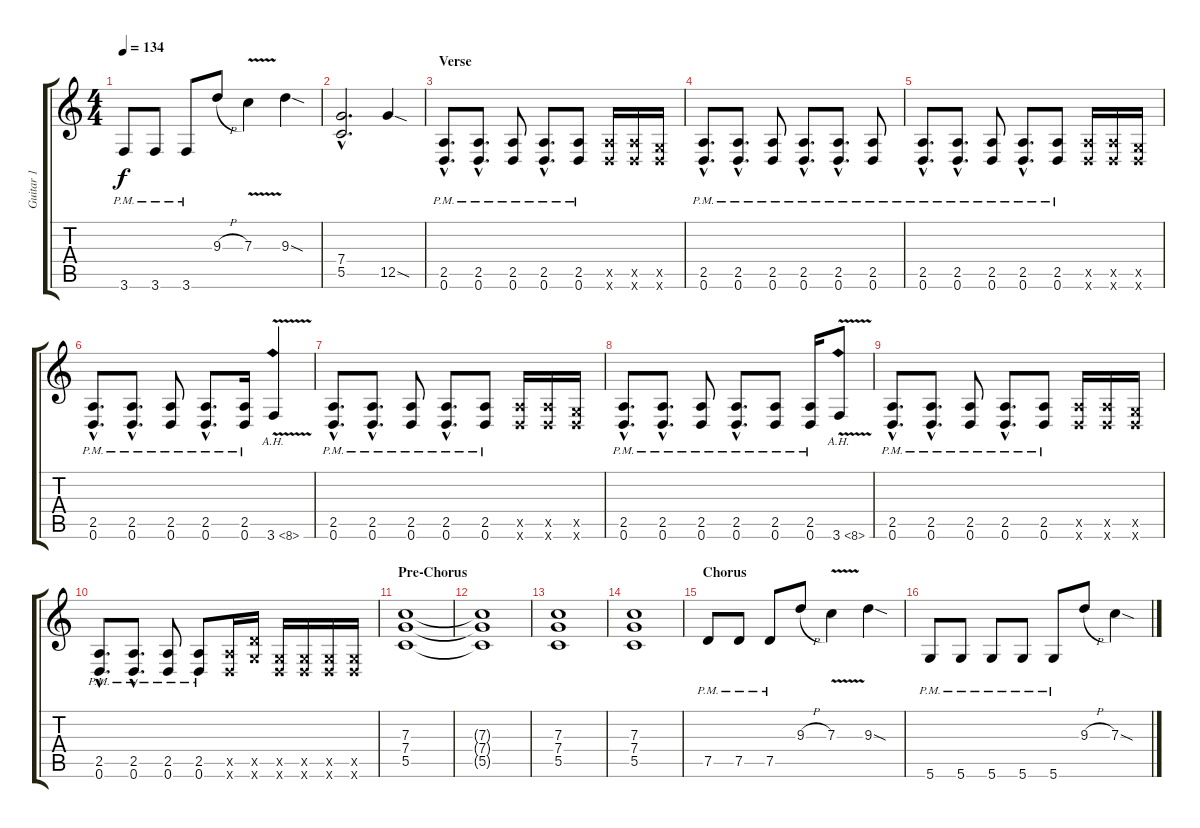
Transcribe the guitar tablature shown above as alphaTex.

\track ("Guitar 1" "Guitar 1") {instrument distortionguitar}
\staff {score tabs}
\tuning (D4 A3 F3 C3 G2 D2) {hide}
\ts (4 4)
\tempo 134
\clef g2
\ks c
3.6{pm}.8{dy f} 3.6{pm}.8 3.6{pm}.8 9.3{h}.8 7.3{v}.4 9.3{sod}.4 |
(7.4{hac} 5.5{hac}).2{d} 12.5{sod}.4 |
\section ("" "Verse")
(2.5{hac pm} 0.6{hac pm}).8{d} (2.5{hac pm} 0.6{hac pm}).8{d} (2.5{pm} 0.6{pm}).8 (2.5{hac pm} 0.6{hac pm}).8{d} (2.5{pm} 0.6{pm}).8 (2.5{x} 0.6{x}).16 (2.5{x} 0.6{x}).16 (0.5{x} 0.6{x}).16 |
(2.5{hac pm} 0.6{hac pm}).8{d} (2.5{hac pm} 0.6{hac pm}).8{d} (2.5{pm} 0.6{pm}).8 (2.5{hac pm} 0.6{hac pm}).8{d} (2.5{hac pm} 0.6{hac pm}).8{d} (2.5{pm} 0.6{pm}).8 |
(2.5{hac pm} 0.6{hac pm}).8{d} (2.5{hac pm} 0.6{hac pm}).8{d} (2.5{pm} 0.6{pm}).8 (2.5{hac pm} 0.6{hac pm}).8{d} (2.5{pm} 0.6{pm}).8 (2.5{x} 0.6{x}).16 (2.5{x} 0.6{x}).16 (0.5{x} 0.6{x}).16 |
(2.5{hac pm} 0.6{hac pm}).8{d} (2.5{hac pm} 0.6{hac pm}).8{d} (2.5{pm} 0.6{pm}).8 (2.5{hac pm} 0.6{hac pm}).8{d} (2.5{pm} 0.6{pm}).16 3.6{ah 5 v}.4 |
(2.5{hac pm} 0.6{hac pm}).8{d} (2.5{hac pm} 0.6{hac pm}).8{d} (2.5{pm} 0.6{pm}).8 (2.5{hac pm} 0.6{hac pm}).8{d} (2.5{pm} 0.6{pm}).8 (2.5{x} 0.6{x}).16 (2.5{x} 0.6{x}).16 (0.5{x} 0.6{x}).16 |
(2.5{hac pm} 0.6{hac pm}).8{d} (2.5{hac pm} 0.6{hac pm}).8{d} (2.5{pm} 0.6{pm}).8 (2.5{hac pm} 0.6{hac pm}).8{d} (2.5{pm} 0.6{pm}).8 (2.5{pm} 0.6{pm}).16 3.6{ah 5 v}.8 |
(2.5{hac pm} 0.6{hac pm}).8{d} (2.5{hac pm} 0.6{hac pm}).8{d} (2.5{pm} 0.6{pm}).8 (2.5{hac pm} 0.6{hac pm}).8{d} (2.5{pm} 0.6{pm}).8 (2.5{x} 0.6{x}).16 (2.5{x} 0.6{x}).16 (0.5{x} 0.6{x}).16 |
(2.5{hac pm} 0.6{hac pm}).8{d} (2.5{hac pm} 0.6{hac pm}).8{d} (2.5{pm} 0.6{pm}).8 (2.5{pm} 0.6{pm}).8 (2.5{x} 0.6{x}).16 (0.5{x} 12.6{x}).16 (0.5{x} 0.6{x}).16 (0.5{x} 0.6{x}).16 (0.5{x} 0.6{x}).16 (0.5{x} 0.6{x}).16 |
\section ("" "Pre-Chorus")
(7.3 7.4 5.5).1 |
(7.3{t} 7.4{t} 5.5{t}).1 |
(7.3 7.4 5.5).1 |
(7.3 7.4 5.5).1 |
\section ("" "Chorus")
7.5{pm}.8 7.5{pm}.8 7.5{pm}.8 9.3{h}.8 7.3{v}.4 9.3{sod}.4 |
5.6{pm}.8 5.6{pm}.8 5.6{pm}.8 5.6{pm}.8 5.6{pm}.8 9.3{h}.8 7.3{sod}.4
